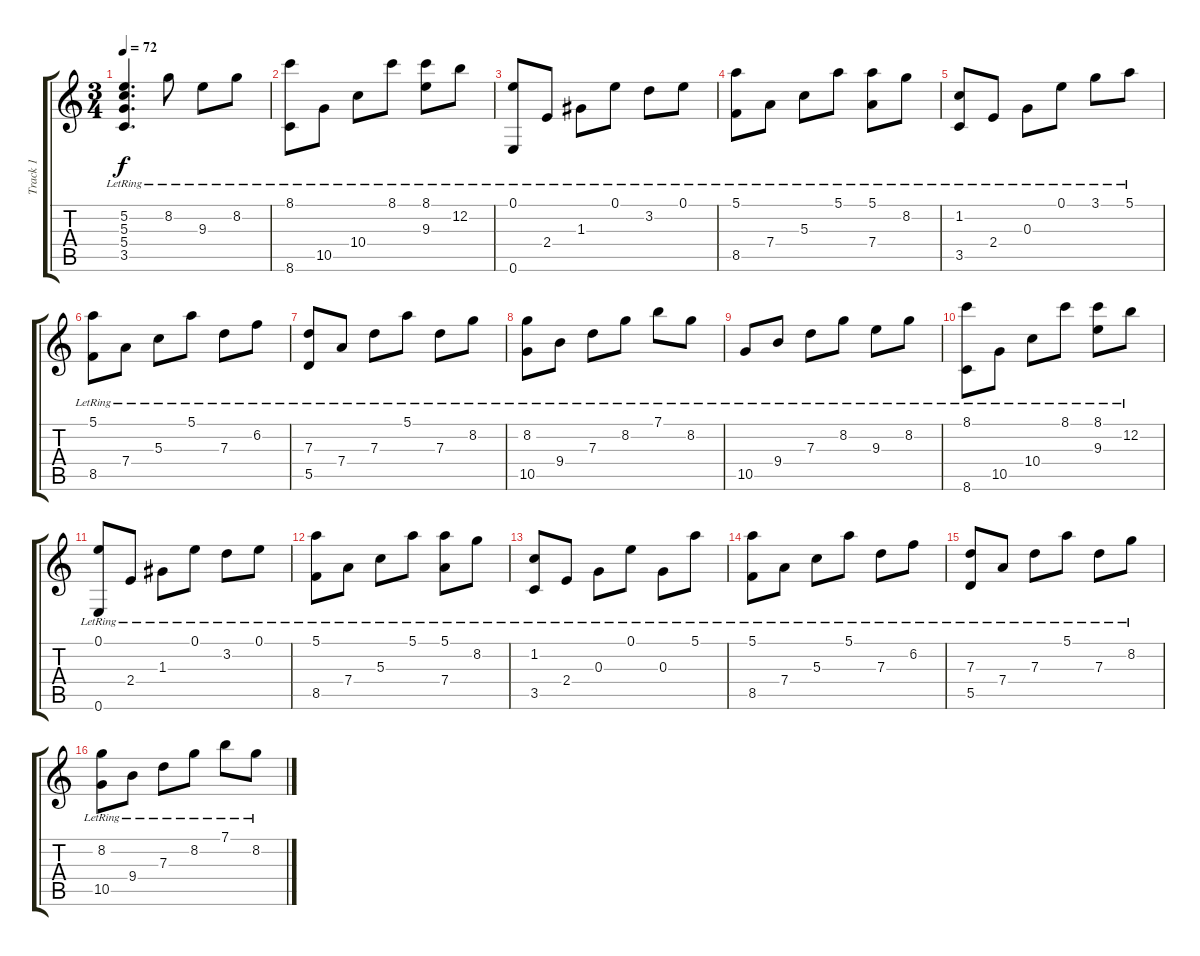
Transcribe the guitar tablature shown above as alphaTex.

\track ("Track 1" "Track 1") {instrument acousticguitarnylon}
\staff {score tabs}
\tuning (E4 B3 G3 D3 A2 E2) {hide}
\ts (3 4)
\tempo 72
\clef g2
\ks c
(5.2{lr} 5.3{lr} 5.4{lr} 3.5{lr}).4{d dy f} 8.2{lr}.8 9.3{lr}.8 8.2{lr}.8 |
(8.1{lr} 8.6{lr}).8 10.5{lr}.8 10.4{lr}.8 8.1{lr}.8 (8.1{lr} 9.3{lr}).8 12.2{lr}.8 |
(0.1{lr} 0.6{lr}).8 2.4{lr}.8 1.3{lr}.8 0.1{lr}.8 3.2{lr}.8 0.1{lr}.8 |
(5.1{lr} 8.5{lr}).8 7.4{lr}.8 5.3{lr}.8 5.1{lr}.8 (5.1{lr} 7.4{lr}).8 8.2{lr}.8 |
(1.2{lr} 3.5{lr}).8 2.4{lr}.8 0.3{lr}.8 0.1{lr}.8 3.1{lr}.8 5.1{lr}.8 |
(5.1{lr} 8.5{lr}).8 7.4{lr}.8 5.3{lr}.8 5.1{lr}.8 7.3{lr}.8 6.2{lr}.8 |
(7.3{lr} 5.5{lr}).8 7.4{lr}.8 7.3{lr}.8 5.1{lr}.8 7.3{lr}.8 8.2{lr}.8 |
(8.2{lr} 10.5{lr}).8 9.4{lr}.8 7.3{lr}.8 8.2{lr}.8 7.1{lr}.8 8.2{lr}.8 |
10.5{lr}.8 9.4{lr}.8 7.3{lr}.8 8.2{lr}.8 9.3{lr}.8 8.2{lr}.8 |
(8.1{lr} 8.6{lr}).8 10.5{lr}.8 10.4{lr}.8 8.1{lr}.8 (8.1{lr} 9.3{lr}).8 12.2{lr}.8 |
(0.1{lr} 0.6{lr}).8 2.4{lr}.8 1.3{lr}.8 0.1{lr}.8 3.2{lr}.8 0.1{lr}.8 |
(5.1{lr} 8.5{lr}).8 7.4{lr}.8 5.3{lr}.8 5.1{lr}.8 (5.1{lr} 7.4{lr}).8 8.2{lr}.8 |
(1.2{lr} 3.5{lr}).8 2.4{lr}.8 0.3{lr}.8 0.1{lr}.8 0.3{lr}.8 5.1{lr}.8 |
(5.1{lr} 8.5{lr}).8 7.4{lr}.8 5.3{lr}.8 5.1{lr}.8 7.3{lr}.8 6.2{lr}.8 |
(7.3{lr} 5.5{lr}).8 7.4{lr}.8 7.3{lr}.8 5.1{lr}.8 7.3{lr}.8 8.2{lr}.8 |
(8.2{lr} 10.5{lr}).8 9.4{lr}.8 7.3{lr}.8 8.2{lr}.8 7.1{lr}.8 8.2{lr}.8
